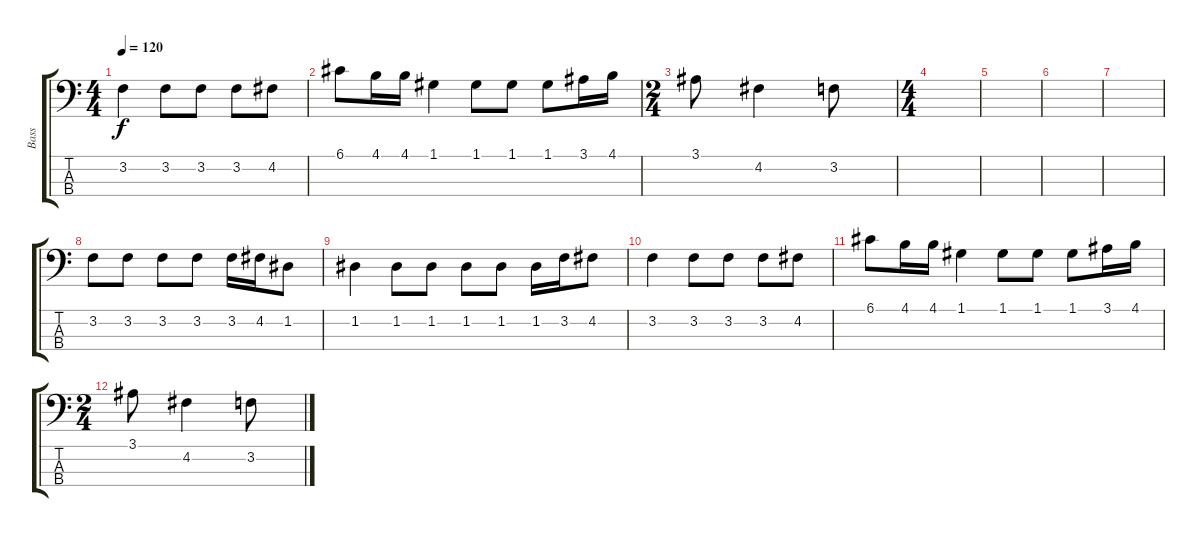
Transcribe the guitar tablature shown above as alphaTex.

\track ("Bass" "Bass") {instrument electricbasspick}
\staff {score tabs}
\tuning (G2 D2 A1 E1) {hide}
\ts (4 4)
\tempo 120
\clef f4
\ks c
3.2.4{dy f} 3.2.8 3.2.8 3.2.8 4.2.8 |
6.1.8 4.1.16 4.1.16 1.1.4 1.1.8 1.1.8 1.1.8 3.1.16 4.1.16 |
\ts (2 4)
3.1.8 4.2.4 3.2.8 |
\ts (4 4)
|
|
|
|
3.2.8 3.2.8 3.2.8 3.2.8 3.2.16 4.2.16 1.2.8 |
1.2.4 1.2.8 1.2.8 1.2.8 1.2.8 1.2.16 3.2.16 4.2.8 |
3.2.4 3.2.8 3.2.8 3.2.8 4.2.8 |
6.1.8 4.1.16 4.1.16 1.1.4 1.1.8 1.1.8 1.1.8 3.1.16 4.1.16 |
\ts (2 4)
3.1.8 4.2.4 3.2.8
